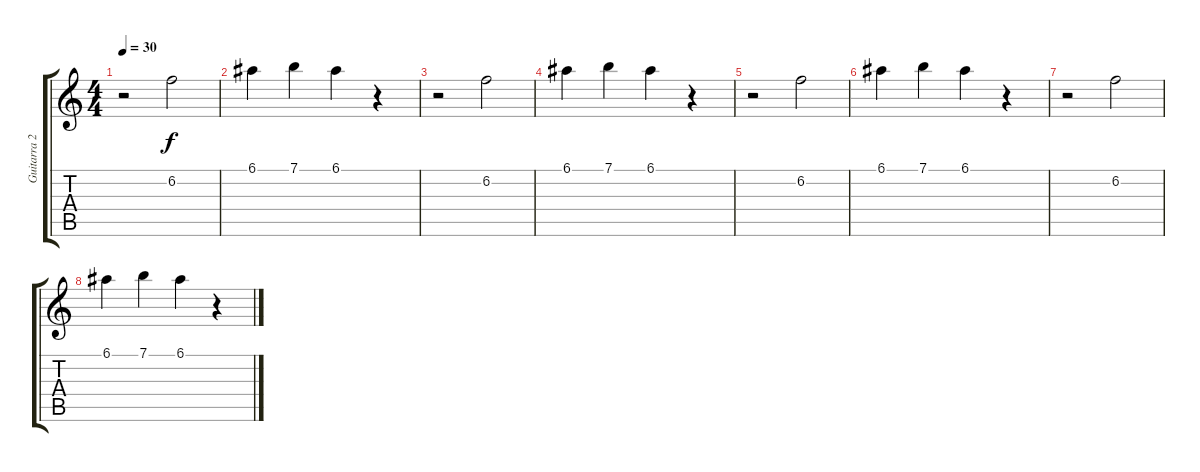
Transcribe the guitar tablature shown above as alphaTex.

\track ("Guitarra 2 (clean)" "Guitarra 2") {instrument electricguitarclean}
\staff {score tabs}
\tuning (E4 B3 G3 D3 A2 D2) {hide}
\ts (4 4)
\tempo 30
\clef g2
\ks c
r.2{dy f} 6.2.2 |
6.1.4 7.1.4 6.1.4 r.4 |
r.2 6.2.2 |
6.1.4 7.1.4 6.1.4 r.4 |
r.2 6.2.2 |
6.1.4 7.1.4 6.1.4 r.4 |
r.2 6.2.2 |
6.1.4 7.1.4 6.1.4 r.4
